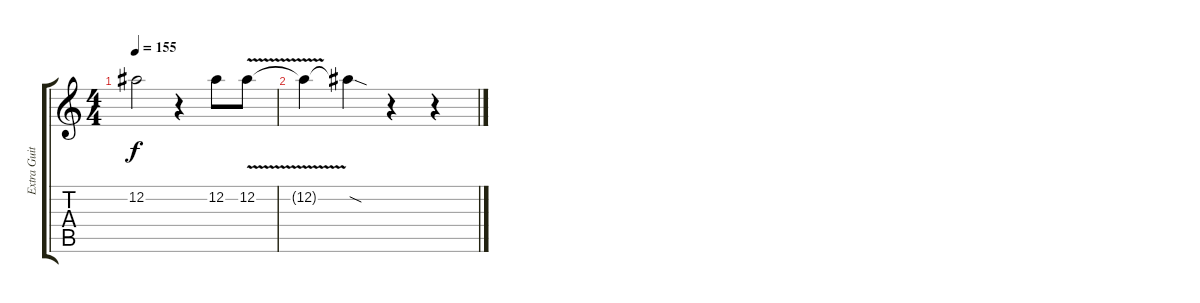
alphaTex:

\track ("Extra Guitar/Amott solo" "Extra Guit") {instrument overdrivenguitar}
\staff {score tabs}
\tuning (Eb4 Bb3 Gb3 Db3 Ab2 Eb2) {hide}
\ts (4 4)
\tempo 155
\clef g2
\ks c
12.2.2{dy f} r.4 12.2.8 12.2{v}.8 |
12.2{t}.4 12.2{sod t}.4 r.4 r.4
